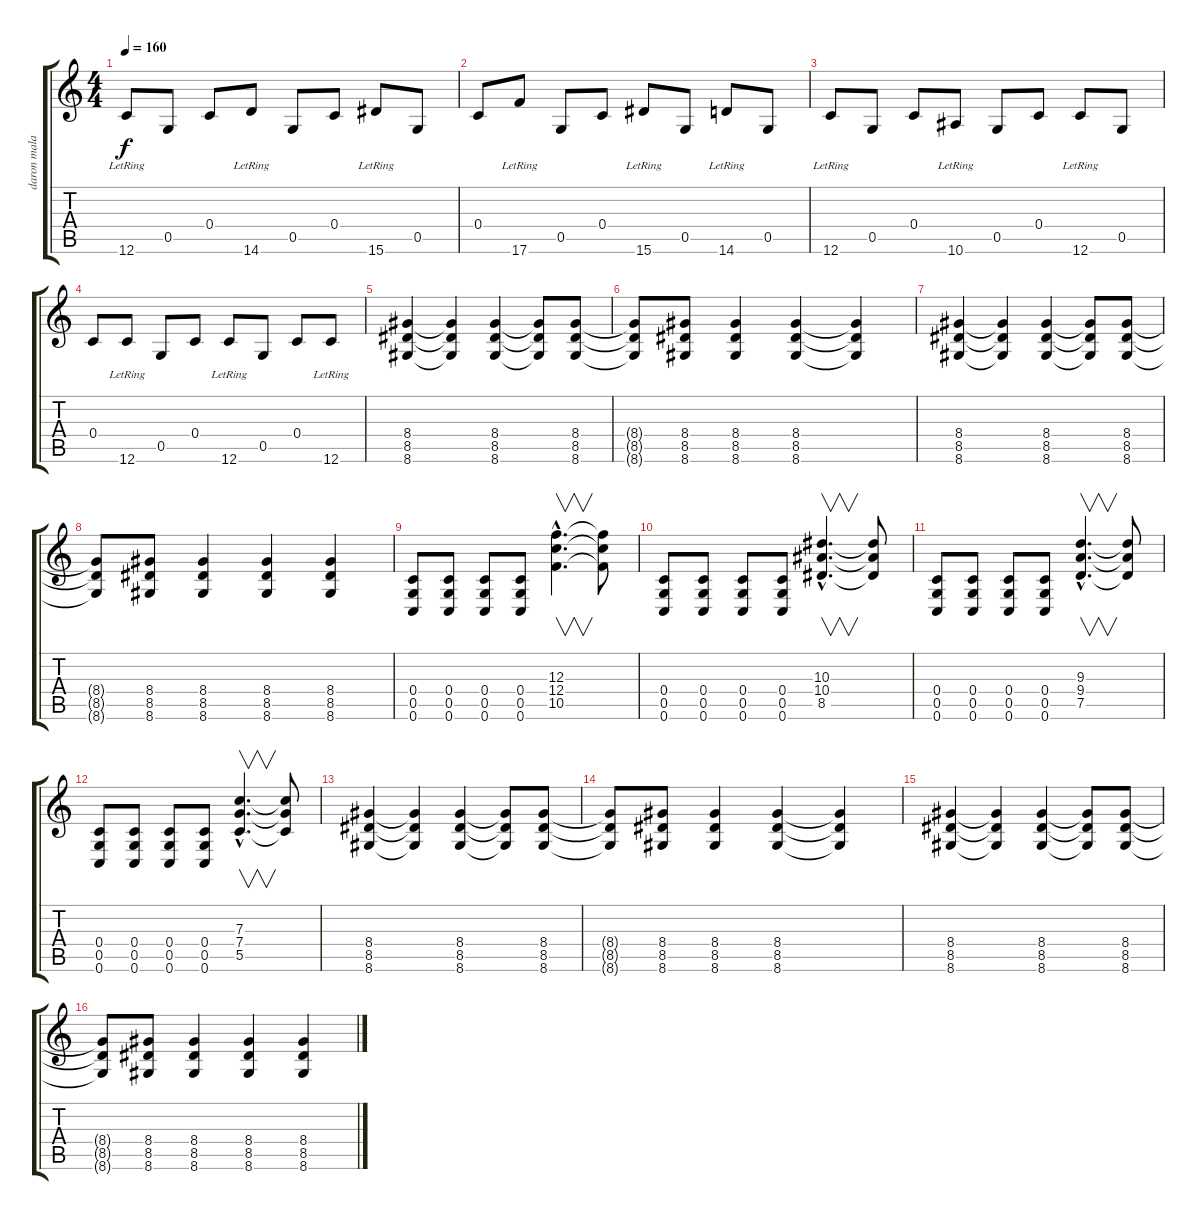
\track ("daron malakian" "daron mala") {instrument distortionguitar}
\staff {score tabs}
\tuning (D4 A3 F3 C3 G2 C2) {hide}
\ts (4 4)
\tempo 160
\clef g2
\ks c
12.6{lr}.8{dy f} 0.5.8 0.4.8 14.6{lr}.8 0.5.8 0.4.8 15.6{lr}.8 0.5.8 |
0.4.8 17.6{lr}.8 0.5.8 0.4.8 15.6{lr}.8 0.5.8 14.6{lr}.8 0.5.8 |
12.6{lr}.8 0.5.8 0.4.8 10.6{lr}.8 0.5.8 0.4.8 12.6{lr}.8 0.5.8 |
0.4.8 12.6{lr}.8 0.5.8 0.4.8 12.6{lr}.8 0.5.8 0.4.8 12.6{lr}.8 |
(8.4 8.5 8.6).4{instrument distortionguitar} (8.4{t} 8.5{t} 8.6{t}).4 (8.4 8.5 8.6).4 (8.4{t} 8.5{t} 8.6{t}).8 (8.4 8.5 8.6).8 |
(8.4{t} 8.5{t} 8.6{t}).8 (8.4 8.5 8.6).8 (8.4 8.5 8.6).4 (8.4 8.5 8.6).4 (8.4{t} 8.5{t} 8.6{t}).4 |
(8.4 8.5 8.6).4{instrument distortionguitar} (8.4{t} 8.5{t} 8.6{t}).4 (8.4 8.5 8.6).4 (8.4{t} 8.5{t} 8.6{t}).8 (8.4 8.5 8.6).8 |
(8.4{t} 8.5{t} 8.6{t}).8 (8.4 8.5 8.6).8 (8.4 8.5 8.6).4 (8.4 8.5 8.6).4 (8.4 8.5 8.6).4 |
(0.4 0.5 0.6).8 (0.4 0.5 0.6).8 (0.4 0.5 0.6).8 (0.4 0.5 0.6).8 (12.3{hac} 12.4{hac} 10.5{hac}).4{v d} (12.3{t} 12.4{t} 10.5{t}).8 |
(0.4 0.5 0.6).8 (0.4 0.5 0.6).8 (0.4 0.5 0.6).8 (0.4 0.5 0.6).8 (10.3{hac} 10.4{hac} 8.5{hac}).4{v d} (10.3{t} 10.4{t} 8.5{t}).8 |
(0.4 0.5 0.6).8 (0.4 0.5 0.6).8 (0.4 0.5 0.6).8 (0.4 0.5 0.6).8 (9.3{hac} 9.4{hac} 7.5{hac}).4{v d} (9.3{t} 9.4{t} 7.5{t}).8 |
(0.4 0.5 0.6).8 (0.4 0.5 0.6).8 (0.4 0.5 0.6).8 (0.4 0.5 0.6).8 (7.3{hac} 7.4{hac} 5.5{hac}).4{v d} (7.3{t} 7.4{t} 5.5{t}).8 |
(8.4 8.5 8.6).4{instrument distortionguitar} (8.4{t} 8.5{t} 8.6{t}).4 (8.4 8.5 8.6).4 (8.4{t} 8.5{t} 8.6{t}).8 (8.4 8.5 8.6).8 |
(8.4{t} 8.5{t} 8.6{t}).8 (8.4 8.5 8.6).8 (8.4 8.5 8.6).4 (8.4 8.5 8.6).4 (8.4{t} 8.5{t} 8.6{t}).4 |
(8.4 8.5 8.6).4{instrument distortionguitar} (8.4{t} 8.5{t} 8.6{t}).4 (8.4 8.5 8.6).4 (8.4{t} 8.5{t} 8.6{t}).8 (8.4 8.5 8.6).8 |
(8.4{t} 8.5{t} 8.6{t}).8 (8.4 8.5 8.6).8 (8.4 8.5 8.6).4 (8.4 8.5 8.6).4 (8.4 8.5 8.6).4
